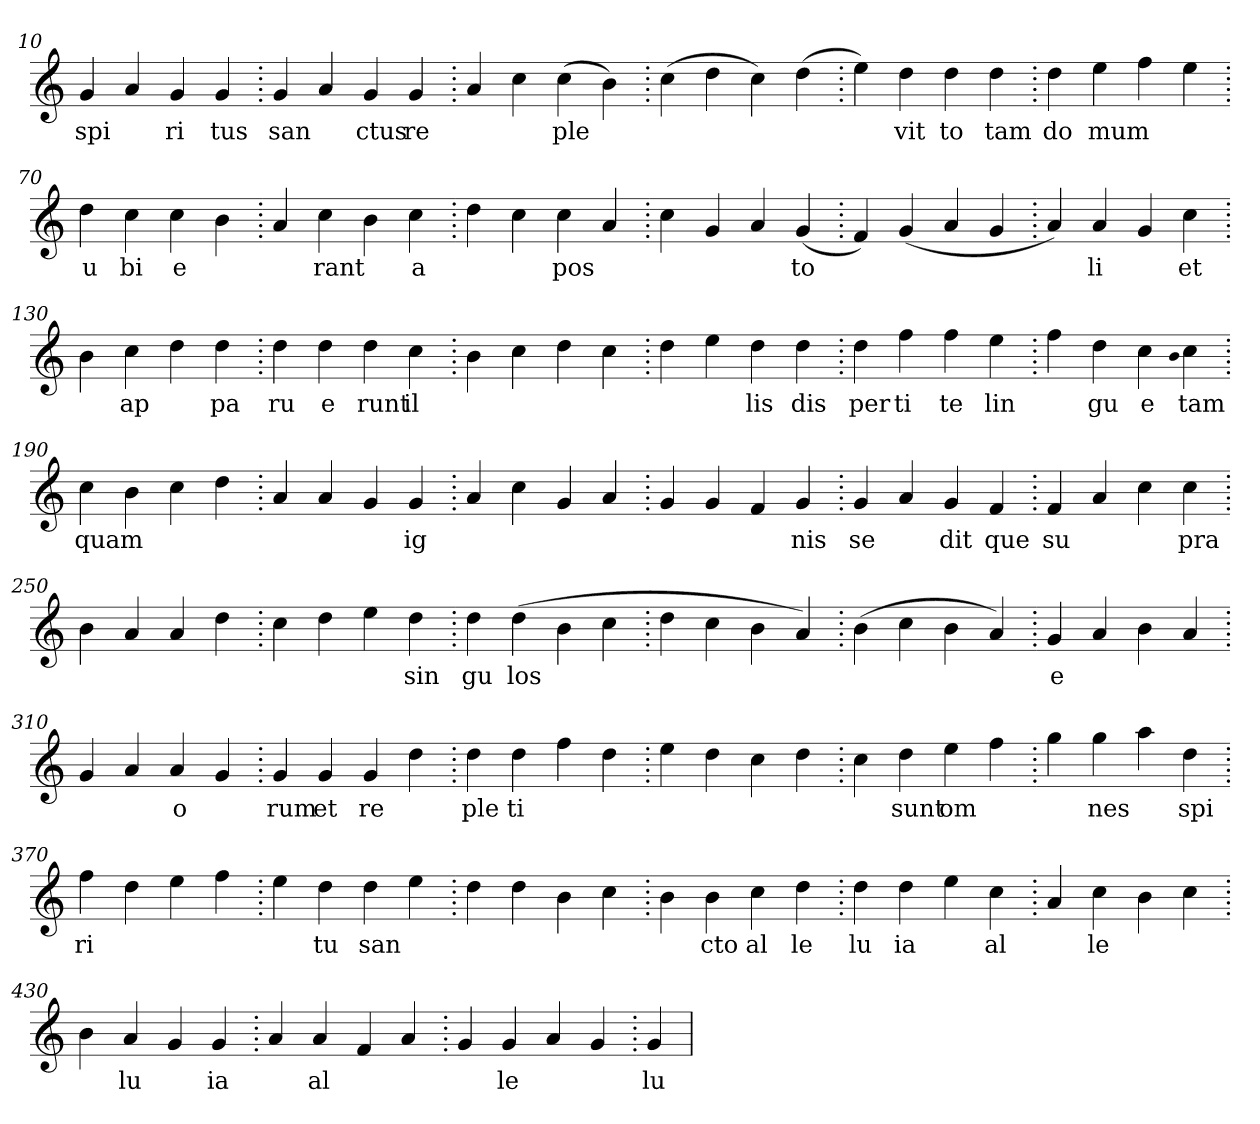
**kern	**text
*part1	*part1
*staff1	*staff1
*clefG2	*
=10.	=10.
4g	spi
4a	.
4g	ri
4g	tus
=20.	=20.
4g	san
4a	.
4g	ctus
4g	re
=30.	=30.
4a	.
4cc	.
(>4cc	ple
4b)	.
=40.	=40.
(>4cc	.
4dd	.
4cc)	.
(>4dd	.
=50.	=50.
4ee)	.
4dd	vit
4dd	to
4dd	tam
=60.	=60.
4dd	do
4ee	mum
4ff	.
4ee	.
=70.	=70.
4dd	u
4cc	bi
4cc	e
4b	.
=80.	=80.
4a	.
4cc	rant
4b	.
4cc	a
=90.	=90.
4dd	.
4cc	.
4cc	pos
4a	.
=100.	=100.
4cc	.
4g	.
4a	.
(>4g	to
=110.	=110.
4f)	.
(>4g	.
4a	.
4g	.
=120.	=120.
4a)	.
4a	li
4g	.
4cc	et
=130.	=130.
4b	.
4cc	ap
4dd	.
4dd	pa
=140.	=140.
4dd	ru
4dd	e
4dd	runt
4cc	il
=150.	=150.
4b	.
4cc	.
4dd	.
4cc	.
=160.	=160.
4dd	.
4ee	.
4dd	lis
4dd	dis
=170.	=170.
4dd	per
4ff	ti
4ff	te
4ee	lin
=180.	=180.
4ff	.
4dd	gu
4cc	e
qqb	.
4cc	tam
=190.	=190.
4cc	quam
4b	.
4cc	.
4dd	.
=200.	=200.
4a	.
4a	.
4g	.
4g	ig
=210.	=210.
4a	.
4cc	.
4g	.
4a	.
=220.	=220.
4g	.
4g	.
4f	.
4g	nis
=230.	=230.
4g	se
4a	.
4g	dit
4f	que
=240.	=240.
4f	su
4a	.
4cc	.
4cc	pra
=250.	=250.
4b	.
4a	.
4a	.
4dd	.
=260.	=260.
4cc	.
4dd	.
4ee	.
4dd	sin
=270.	=270.
4dd	gu
(>4dd	los
4b	.
4cc	.
=280.	=280.
4dd	.
4cc	.
4b	.
4a)	.
=290.	=290.
(>4b	.
4cc	.
4b	.
4a)	.
=300.	=300.
4g	e
4a	.
4b	.
4a	.
=310.	=310.
4g	.
4a	.
4a	o
4g	.
=320.	=320.
4g	rum
4g	et
4g	re
4dd	.
=330.	=330.
4dd	ple
4dd	ti
4ff	.
4dd	.
=340.	=340.
4ee	.
4dd	.
4cc	.
4dd	.
=350.	=350.
4cc	.
4dd	sunt
4ee	om
4ff	.
=360.	=360.
4gg	.
4gg	nes
4aa	.
4dd	spi
=370.	=370.
4ff	ri
4dd	.
4ee	.
4ff	.
=380.	=380.
4ee	.
4dd	tu
4dd	san
4ee	.
=390.	=390.
4dd	.
4dd	.
4b	.
4cc	.
=400.	=400.
4b	.
4b	cto
4cc	al
4dd	le
=410.	=410.
4dd	lu
4dd	ia
4ee	.
4cc	al
=420.	=420.
4a	.
4cc	le
4b	.
4cc	.
=430.	=430.
4b	.
4a	lu
4g	.
4g	ia
=440.	=440.
4a	.
4a	al
4f	.
4a	.
=450.	=450.
4g	.
4g	le
4a	.
4g	.
=460.	=460.
4g	lu
=	=
*-	*-
